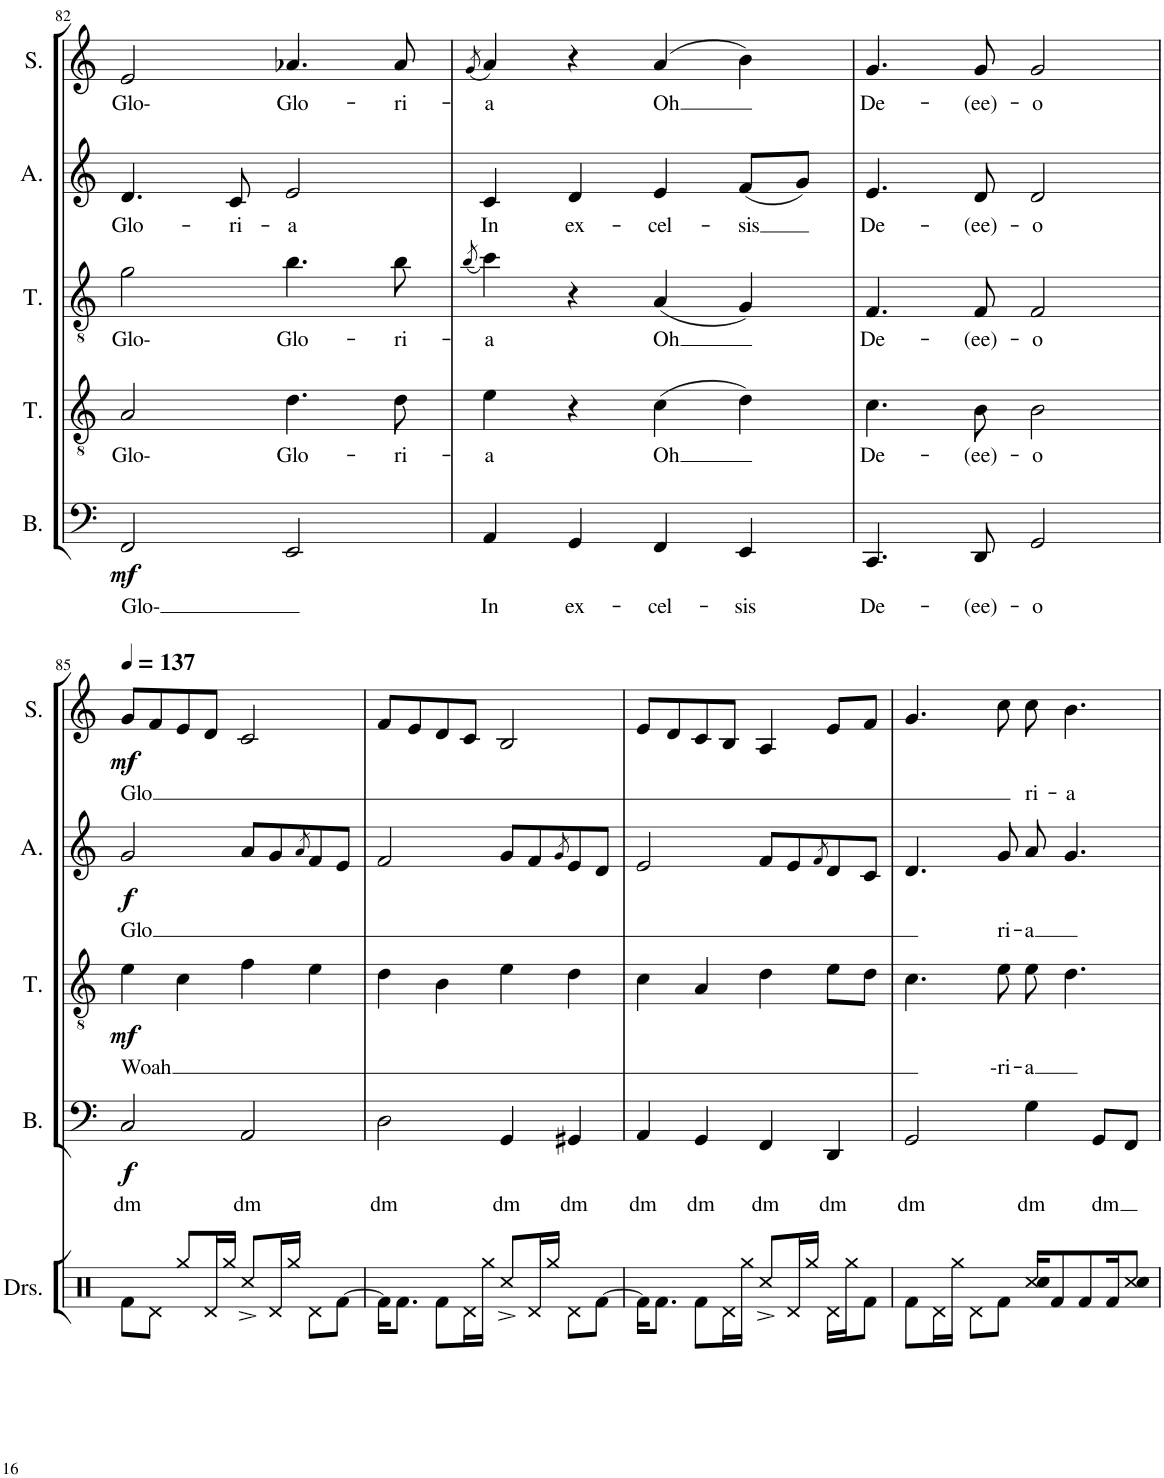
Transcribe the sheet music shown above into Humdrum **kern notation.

**kern	**text	**dynam	**kern	**text	**dynam	**kern	**text	**kern	**text	**dynam	**kern	**text	**dynam
*part5	*part5	*part5	*part4	*part4	*part4	*part3	*part3	*part2	*part2	*part2	*part1	*part1	*part1
*staff5	*staff5	*staff5	*staff4	*staff4	*staff4	*staff3	*staff3	*staff2	*staff2	*staff2	*staff1	*staff1	*staff1
*I"Bass	*	*	*I"Tenor	*	*	*I"Tenor	*	*I"Alto	*	*	*I"Soprano	*	*
*I'B.	*	*	*I'T.	*	*	*I'T.	*	*I'A.	*	*	*I'S.	*	*
!!LO:PB:g=z
*clefF4	*	*	*clefGv2	*	*	*clefGv2	*	*clefG2	*	*	*clefG2	*	*
*k[]	*	*	*k[]	*	*	*k[]	*	*k[]	*	*	*k[]	*	*
*M4/4	*	*	*M4/4	*	*	*M4/4	*	*M4/4	*	*	*M4/4	*	*
=82	=82	=82	=82	=82	=82	=82	=82	=82	=82	=82	=82	=82	=82
!	!LO:LY:b	!LO:DY:b	!	!LO:LY:b	!	!	!LO:LY:b	!	!LO:LY:b	!	!	!LO:LY:b	!
2FF/	Glo-	mf	2A/	Glo-	.	2g\	Glo-	4.d/	Glo-	.	2e/	Glo-	.
!	!	!	!	!	!	!	!	!	!LO:LY:b	!	!	!	!
.	.	.	.	.	.	.	.	8c/	-ri-	.	.	.	.
!	!	!	!	!LO:LY:b	!	!	!LO:LY:b	!	!LO:LY:b	!	!	!LO:LY:b	!
2EE/	.	.	4.d\	Glo-	.	4.b\	Glo-	2e/	-a	.	4.a-X/	Glo-	.
!	!	!	!	!LO:LY:b	!	!	!LO:LY:b	!	!	!	!	!LO:LY:b	!
.	.	.	8d\	-ri-	.	8b\	-ri-	.	.	.	8a-/	-ri-	.
=83	=83	=83	=83	=83	=83	=83	=83	=83	=83	=83	=83	=83	=83
.	.	.	.	.	.	(8qb/	.	.	.	.	(8qg/	.	.
!	!LO:LY:b	!	!	!LO:LY:b	!	!	!LO:LY:b	!	!LO:LY:b	!	!	!LO:LY:b	!
4AA/	In	.	4e\	-a	.	4cc\)	-a	4c/	In	.	4a/)	-a	.
!	!LO:LY:b	!	!	!	!	!	!	!	!LO:LY:b	!	!	!	!
4GG/	ex-	.	4r	.	.	4r	.	4d/	ex-	.	4r	.	.
!	!LO:LY:b	!	!	!LO:LY:b	!	!	!LO:LY:b	!	!LO:LY:b	!	!	!LO:LY:b	!
4FF/	-cel-	.	(4c\	Oh	.	(4A/	Oh	4e/	-cel-	.	(4a/	Oh	.
!	!LO:LY:b	!	!	!	!	!	!	!	!LO:LY:b	!	!	!	!
4EE/	-sis	.	4d\)	.	.	4G/)	.	(8f/L	-sis	.	4b\)	.	.
.	.	.	.	.	.	.	.	8g/J)	.	.	.	.	.
=84	=84	=84	=84	=84	=84	=84	=84	=84	=84	=84	=84	=84	=84
!	!LO:LY:b	!	!	!LO:LY:b	!	!	!LO:LY:b	!	!LO:LY:b	!	!	!LO:LY:b	!
4.CC/	De-	.	4.c\	De-	.	4.F/	De-	4.e/	De-	.	4.g/	De-	.
!	!LO:LY:b	!	!	!LO:LY:b	!	!	!LO:LY:b	!	!LO:LY:b	!	!	!LO:LY:b	!
8DD/	-(ee)-	.	8B\	-(ee)-	.	8F/	-(ee)-	8d/	-(ee)-	.	8g/	-(ee)-	.
!	!LO:LY:b	!	!	!LO:LY:b	!	!	!LO:LY:b	!	!LO:LY:b	!	!	!LO:LY:b	!
2GG/	-o	.	2B\	-o	.	2F/	-o	2d/	-o	.	2g/	-o	.
!!LO:LB:g=z
=85	=85	=85	=85	=85	=85	=85	=85	=85	=85	=85	=85	=85	=85
*	*	*	*	*	*	*	*	*	*	*	*MM137	*	*
!	!LO:LY:b	!LO:DY:b	!	!LO:LY:b	!LO:DY:b	!	!	!	!LO:LY:b	!LO:DY:b	!	!LO:LY:b	!LO:DY:b
2C/	dm	f	4e\	Woah	mf	1r	.	2g/	Glo	f	8g/L	Glo	mf
.	.	.	.	.	.	.	.	.	.	.	8f/	.	.
.	.	.	4c\	.	.	.	.	.	.	.	8e/	.	.
.	.	.	.	.	.	.	.	.	.	.	8d/J	.	.
!	!LO:LY:b	!	!	!	!	!	!	!	!	!	!	!	!
2AA/	dm	.	4f\	.	.	.	.	8a/L	.	.	2c/	.	.
.	.	.	.	.	.	.	.	8g/	.	.	.	.	.
.	.	.	.	.	.	.	.	8qa/	.	.	.	.	.
.	.	.	4e\	.	.	.	.	8f/	.	.	.	.	.
.	.	.	.	.	.	.	.	8e/J	.	.	.	.	.
=86	=86	=86	=86	=86	=86	=86	=86	=86	=86	=86	=86	=86	=86
!	!LO:LY:b	!	!	!	!	!	!	!	!	!	!	!	!
2D\	dm	.	4d\	.	.	1r	.	2f/	.	.	8f/L	.	.
.	.	.	.	.	.	.	.	.	.	.	8e/	.	.
.	.	.	4B\	.	.	.	.	.	.	.	8d/	.	.
.	.	.	.	.	.	.	.	.	.	.	8c/J	.	.
!	!LO:LY:b	!	!	!	!	!	!	!	!	!	!	!	!
4GG/	dm	.	4e\	.	.	.	.	8g/L	.	.	2B/	.	.
.	.	.	.	.	.	.	.	8f/	.	.	.	.	.
.	.	.	.	.	.	.	.	8qg/	.	.	.	.	.
!	!LO:LY:b	!	!	!	!	!	!	!	!	!	!	!	!
4GG#X/	dm	.	4d\	.	.	.	.	8e/	.	.	.	.	.
.	.	.	.	.	.	.	.	8d/J	.	.	.	.	.
=87	=87	=87	=87	=87	=87	=87	=87	=87	=87	=87	=87	=87	=87
!	!LO:LY:b	!	!	!	!	!	!	!	!	!	!	!	!
4AA/	dm	.	4c\	.	.	1r	.	2e/	.	.	8e/L	.	.
.	.	.	.	.	.	.	.	.	.	.	8d/	.	.
!	!LO:LY:b	!	!	!	!	!	!	!	!	!	!	!	!
4GG/	dm	.	4A/	.	.	.	.	.	.	.	8c/	.	.
.	.	.	.	.	.	.	.	.	.	.	8B/J	.	.
!	!LO:LY:b	!	!	!	!	!	!	!	!	!	!	!	!
4FF/	dm	.	4d\	.	.	.	.	8f/L	.	.	4A/	.	.
.	.	.	.	.	.	.	.	8e/	.	.	.	.	.
.	.	.	.	.	.	.	.	8qf/	.	.	.	.	.
!	!LO:LY:b	!	!	!	!	!	!	!	!	!	!	!	!
4DD/	dm	.	8e\L	.	.	.	.	8d/	.	.	8e/L	.	.
.	.	.	8d\J	.	.	.	.	8c/J	.	.	8f/J	.	.
=88	=88	=88	=88	=88	=88	=88	=88	=88	=88	=88	=88	=88	=88
!	!LO:LY:b	!	!	!	!	!	!	!	!	!	!	!	!
2GG/	dm	.	4.c\	.	.	1r	.	4.d/	.	.	4.g/	.	.
!	!	!	!	!LO:LY:b	!	!	!	!	!LO:LY:b	!	!	!	!
.	.	.	8e\	-ri-	.	.	.	8g/	ri-	.	8cc\	.	.
!	!LO:LY:b	!	!	!LO:LY:b	!	!	!	!	!LO:LY:b	!	!	!LO:LY:b	!
4G\	dm	.	8e\	-a	.	.	.	8a/	-a	.	8cc\	ri-	.
!	!	!	!	!	!	!	!	!	!	!	!	!LO:LY:b	!
.	.	.	4.d\	.	.	.	.	4.g/	.	.	4.b\	-a	.
!	!LO:LY:b	!	!	!	!	!	!	!	!	!	!	!	!
8GG/L	dm	.	.	.	.	.	.	.	.	.	.	.	.
8FF/J	.	.	.	.	.	.	.	.	.	.	.	.	.
=	=	=	=	=	=	=	=	=	=	=	=	=	=
*-	*-	*-	*-	*-	*-	*-	*-	*-	*-	*-	*-	*-	*-
